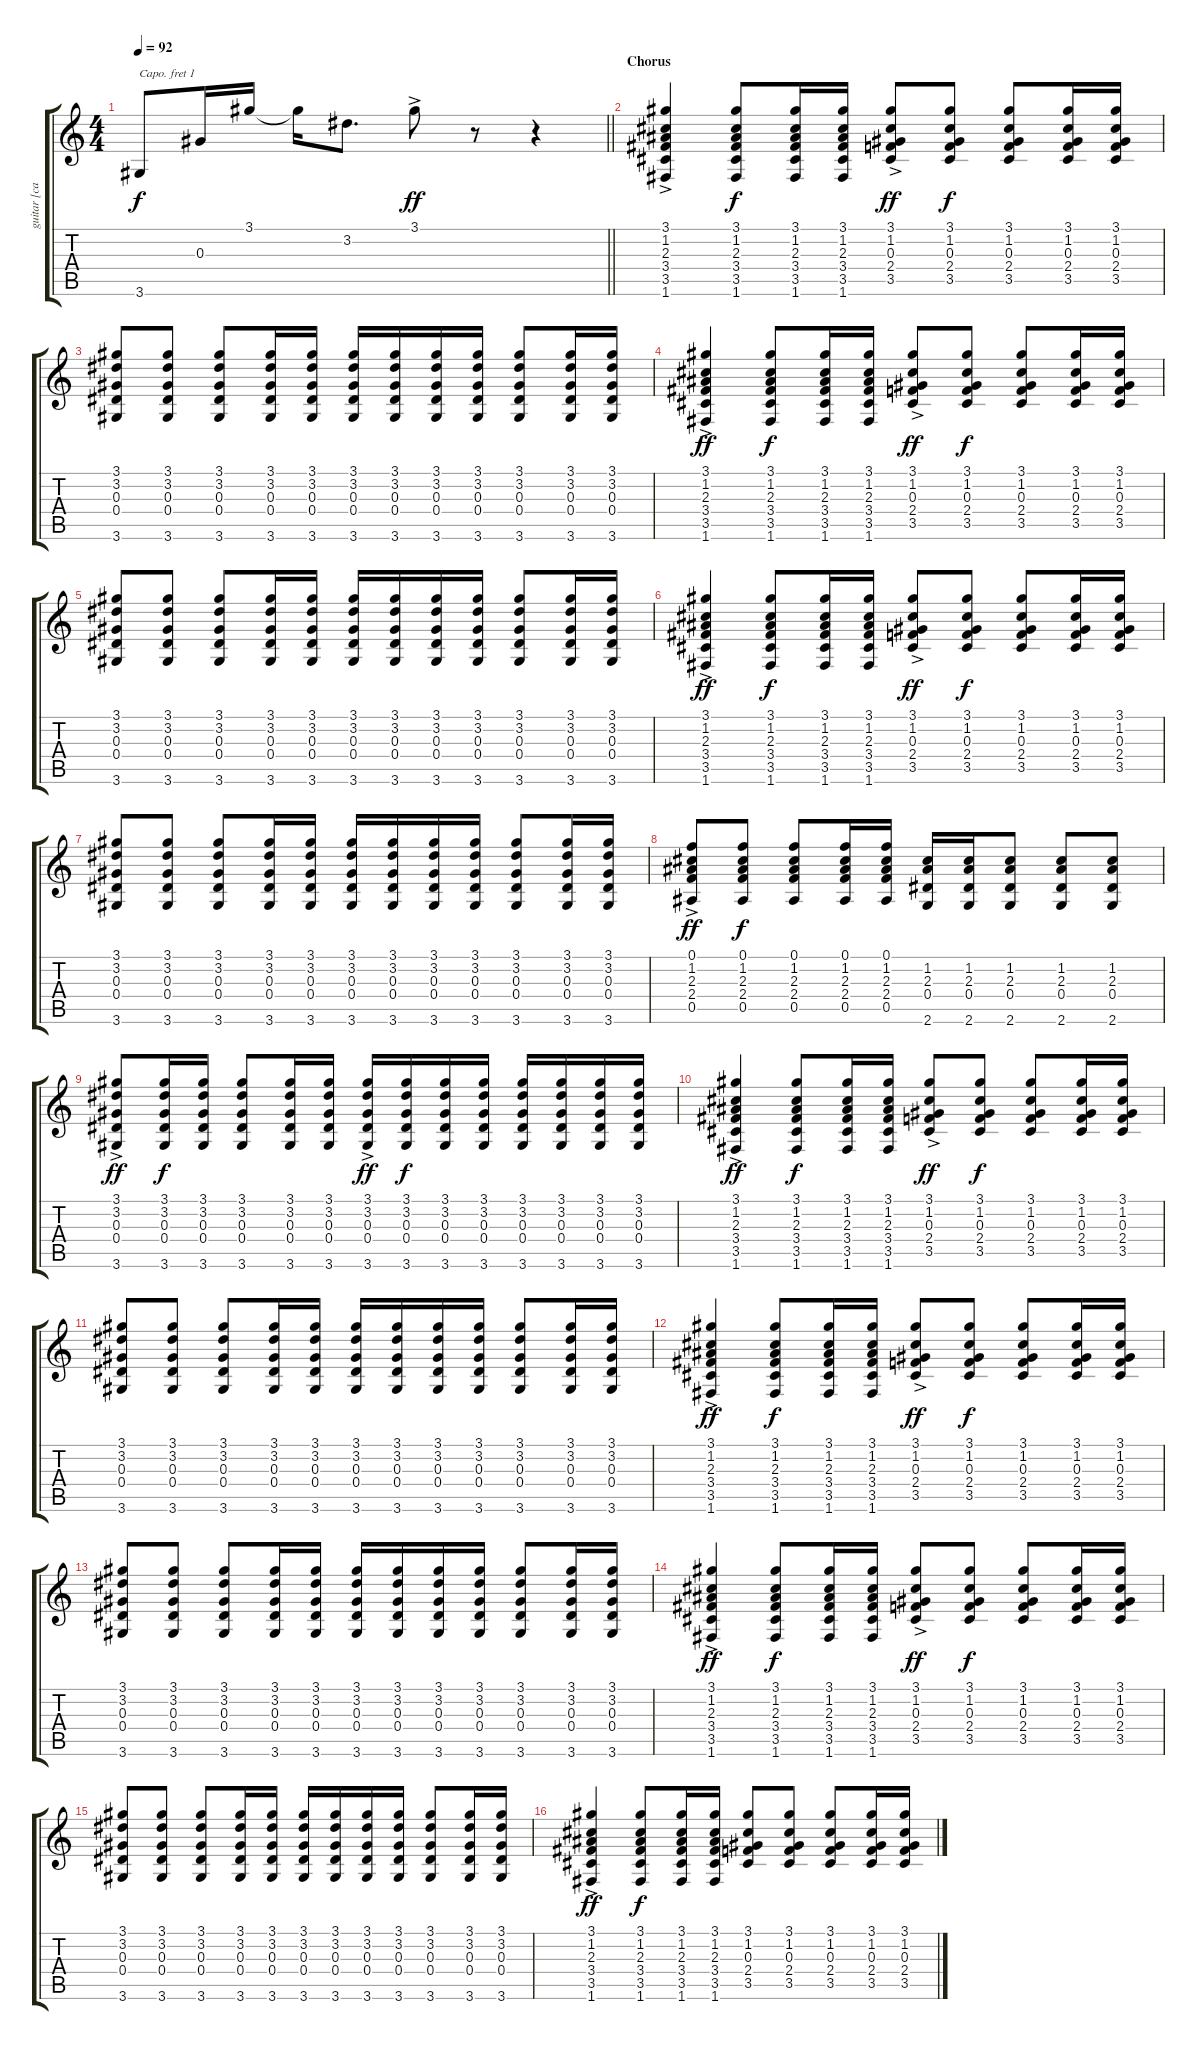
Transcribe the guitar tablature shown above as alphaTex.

\track ("guitar [capo 1]" "guitar [ca") {instrument acousticguitarsteel}
\staff {score tabs}
\capo 1
\tuning (E4 B3 G3 D3 A2 E2) {hide}
\ts (4 4)
\tempo 92
\clef g2
\barLineRight lightlight
\ks c
3.6.8{dy f} 0.3.16 3.1.16 3.1{t}.16 3.2.8{d} 3.1{ac}.8{dy ff} r.8 r.4 |
\section ("" "Chorus")
(3.1{ac} 1.2{ac} 2.3{ac} 3.4{ac} 3.5{ac} 1.6{ac}).4{instrument distortionguitar} (3.1 1.2 2.3 3.4 3.5 1.6).8{dy f} (3.1 1.2 2.3 3.4 3.5 1.6).16 (3.1 1.2 2.3 3.4 3.5 1.6).16 (3.1{ac} 1.2{ac} 0.3{ac} 2.4{ac} 3.5{ac}).8{dy ff} (3.1 1.2 0.3 2.4 3.5).8{dy f} (3.1 1.2 0.3 2.4 3.5).8 (3.1 1.2 0.3 2.4 3.5).16 (3.1 1.2 0.3 2.4 3.5).16 |
(3.1 3.2 0.3 0.4 3.6).8 (3.1 3.2 0.3 0.4 3.6).8 (3.1 3.2 0.3 0.4 3.6).8 (3.1 3.2 0.3 0.4 3.6).16 (3.1 3.2 0.3 0.4 3.6).16 (3.1 3.2 0.3 0.4 3.6).16 (3.1 3.2 0.3 0.4 3.6).16 (3.1 3.2 0.3 0.4 3.6).16 (3.1 3.2 0.3 0.4 3.6).16 (3.1 3.2 0.3 0.4 3.6).8 (3.1 3.2 0.3 0.4 3.6).16 (3.1 3.2 0.3 0.4 3.6).16 |
(3.1{ac} 1.2{ac} 2.3{ac} 3.4{ac} 3.5{ac} 1.6{ac}).4{dy ff} (3.1 1.2 2.3 3.4 3.5 1.6).8{dy f} (3.1 1.2 2.3 3.4 3.5 1.6).16 (3.1 1.2 2.3 3.4 3.5 1.6).16 (3.1{ac} 1.2{ac} 0.3{ac} 2.4{ac} 3.5{ac}).8{dy ff} (3.1 1.2 0.3 2.4 3.5).8{dy f} (3.1 1.2 0.3 2.4 3.5).8 (3.1 1.2 0.3 2.4 3.5).16 (3.1 1.2 0.3 2.4 3.5).16 |
(3.1 3.2 0.3 0.4 3.6).8 (3.1 3.2 0.3 0.4 3.6).8 (3.1 3.2 0.3 0.4 3.6).8 (3.1 3.2 0.3 0.4 3.6).16 (3.1 3.2 0.3 0.4 3.6).16 (3.1 3.2 0.3 0.4 3.6).16 (3.1 3.2 0.3 0.4 3.6).16 (3.1 3.2 0.3 0.4 3.6).16 (3.1 3.2 0.3 0.4 3.6).16 (3.1 3.2 0.3 0.4 3.6).8 (3.1 3.2 0.3 0.4 3.6).16 (3.1 3.2 0.3 0.4 3.6).16 |
(3.1{ac} 1.2{ac} 2.3{ac} 3.4{ac} 3.5{ac} 1.6{ac}).4{dy ff} (3.1 1.2 2.3 3.4 3.5 1.6).8{dy f} (3.1 1.2 2.3 3.4 3.5 1.6).16 (3.1 1.2 2.3 3.4 3.5 1.6).16 (3.1{ac} 1.2{ac} 0.3{ac} 2.4{ac} 3.5{ac}).8{dy ff} (3.1 1.2 0.3 2.4 3.5).8{dy f} (3.1 1.2 0.3 2.4 3.5).8 (3.1 1.2 0.3 2.4 3.5).16 (3.1 1.2 0.3 2.4 3.5).16 |
(3.1 3.2 0.3 0.4 3.6).8 (3.1 3.2 0.3 0.4 3.6).8 (3.1 3.2 0.3 0.4 3.6).8 (3.1 3.2 0.3 0.4 3.6).16 (3.1 3.2 0.3 0.4 3.6).16 (3.1 3.2 0.3 0.4 3.6).16 (3.1 3.2 0.3 0.4 3.6).16 (3.1 3.2 0.3 0.4 3.6).16 (3.1 3.2 0.3 0.4 3.6).16 (3.1 3.2 0.3 0.4 3.6).8 (3.1 3.2 0.3 0.4 3.6).16 (3.1 3.2 0.3 0.4 3.6).16 |
(0.1{ac} 1.2{ac} 2.3{ac} 2.4{ac} 0.5{ac}).8{dy ff} (0.1 1.2 2.3 2.4 0.5).8{dy f} (0.1 1.2 2.3 2.4 0.5).8 (0.1 1.2 2.3 2.4 0.5).16 (0.1 1.2 2.3 2.4 0.5).16 (1.2 2.3 0.4 2.6).16 (1.2 2.3 0.4 2.6).16 (1.2 2.3 0.4 2.6).8 (1.2 2.3 0.4 2.6).8 (1.2 2.3 0.4 2.6).8 |
(3.1{ac} 3.2{ac} 0.3{ac} 0.4{ac} 3.6{ac}).8{dy ff} (3.1 3.2 0.3 0.4 3.6).16{dy f} (3.1 3.2 0.3 0.4 3.6).16 (3.1 3.2 0.3 0.4 3.6).8 (3.1 3.2 0.3 0.4 3.6).16 (3.1 3.2 0.3 0.4 3.6).16 (3.1{ac} 3.2{ac} 0.3{ac} 0.4{ac} 3.6{ac}).16{dy ff} (3.1 3.2 0.3 0.4 3.6).16{dy f} (3.1 3.2 0.3 0.4 3.6).16 (3.1 3.2 0.3 0.4 3.6).16 (3.1 3.2 0.3 0.4 3.6).16 (3.1 3.2 0.3 0.4 3.6).16 (3.1 3.2 0.3 0.4 3.6).16 (3.1 3.2 0.3 0.4 3.6).16 |
(3.1{ac} 1.2{ac} 2.3{ac} 3.4{ac} 3.5{ac} 1.6{ac}).4{dy ff} (3.1 1.2 2.3 3.4 3.5 1.6).8{dy f} (3.1 1.2 2.3 3.4 3.5 1.6).16 (3.1 1.2 2.3 3.4 3.5 1.6).16 (3.1{ac} 1.2{ac} 0.3{ac} 2.4{ac} 3.5{ac}).8{dy ff} (3.1 1.2 0.3 2.4 3.5).8{dy f} (3.1 1.2 0.3 2.4 3.5).8 (3.1 1.2 0.3 2.4 3.5).16 (3.1 1.2 0.3 2.4 3.5).16 |
(3.1 3.2 0.3 0.4 3.6).8 (3.1 3.2 0.3 0.4 3.6).8 (3.1 3.2 0.3 0.4 3.6).8 (3.1 3.2 0.3 0.4 3.6).16 (3.1 3.2 0.3 0.4 3.6).16 (3.1 3.2 0.3 0.4 3.6).16 (3.1 3.2 0.3 0.4 3.6).16 (3.1 3.2 0.3 0.4 3.6).16 (3.1 3.2 0.3 0.4 3.6).16 (3.1 3.2 0.3 0.4 3.6).8 (3.1 3.2 0.3 0.4 3.6).16 (3.1 3.2 0.3 0.4 3.6).16 |
(3.1{ac} 1.2{ac} 2.3{ac} 3.4{ac} 3.5{ac} 1.6{ac}).4{dy ff} (3.1 1.2 2.3 3.4 3.5 1.6).8{dy f} (3.1 1.2 2.3 3.4 3.5 1.6).16 (3.1 1.2 2.3 3.4 3.5 1.6).16 (3.1{ac} 1.2{ac} 0.3{ac} 2.4{ac} 3.5{ac}).8{dy ff} (3.1 1.2 0.3 2.4 3.5).8{dy f} (3.1 1.2 0.3 2.4 3.5).8 (3.1 1.2 0.3 2.4 3.5).16 (3.1 1.2 0.3 2.4 3.5).16 |
(3.1 3.2 0.3 0.4 3.6).8 (3.1 3.2 0.3 0.4 3.6).8 (3.1 3.2 0.3 0.4 3.6).8 (3.1 3.2 0.3 0.4 3.6).16 (3.1 3.2 0.3 0.4 3.6).16 (3.1 3.2 0.3 0.4 3.6).16 (3.1 3.2 0.3 0.4 3.6).16 (3.1 3.2 0.3 0.4 3.6).16 (3.1 3.2 0.3 0.4 3.6).16 (3.1 3.2 0.3 0.4 3.6).8 (3.1 3.2 0.3 0.4 3.6).16 (3.1 3.2 0.3 0.4 3.6).16 |
(3.1{ac} 1.2{ac} 2.3{ac} 3.4{ac} 3.5{ac} 1.6{ac}).4{dy ff} (3.1 1.2 2.3 3.4 3.5 1.6).8{dy f} (3.1 1.2 2.3 3.4 3.5 1.6).16 (3.1 1.2 2.3 3.4 3.5 1.6).16 (3.1{ac} 1.2{ac} 0.3{ac} 2.4{ac} 3.5{ac}).8{dy ff} (3.1 1.2 0.3 2.4 3.5).8{dy f} (3.1 1.2 0.3 2.4 3.5).8 (3.1 1.2 0.3 2.4 3.5).16 (3.1 1.2 0.3 2.4 3.5).16 |
(3.1 3.2 0.3 0.4 3.6).8 (3.1 3.2 0.3 0.4 3.6).8 (3.1 3.2 0.3 0.4 3.6).8 (3.1 3.2 0.3 0.4 3.6).16 (3.1 3.2 0.3 0.4 3.6).16 (3.1 3.2 0.3 0.4 3.6).16 (3.1 3.2 0.3 0.4 3.6).16 (3.1 3.2 0.3 0.4 3.6).16 (3.1 3.2 0.3 0.4 3.6).16 (3.1 3.2 0.3 0.4 3.6).8 (3.1 3.2 0.3 0.4 3.6).16 (3.1 3.2 0.3 0.4 3.6).16 |
(3.1{ac} 1.2{ac} 2.3{ac} 3.4{ac} 3.5{ac} 1.6{ac}).4{dy ff} (3.1 1.2 2.3 3.4 3.5 1.6).8{dy f} (3.1 1.2 2.3 3.4 3.5 1.6).16 (3.1 1.2 2.3 3.4 3.5 1.6).16 (3.1 1.2 0.3 2.4 3.5).8 (3.1 1.2 0.3 2.4 3.5).8 (3.1 1.2 0.3 2.4 3.5).8 (3.1 1.2 0.3 2.4 3.5).16 (3.1 1.2 0.3 2.4 3.5).16
